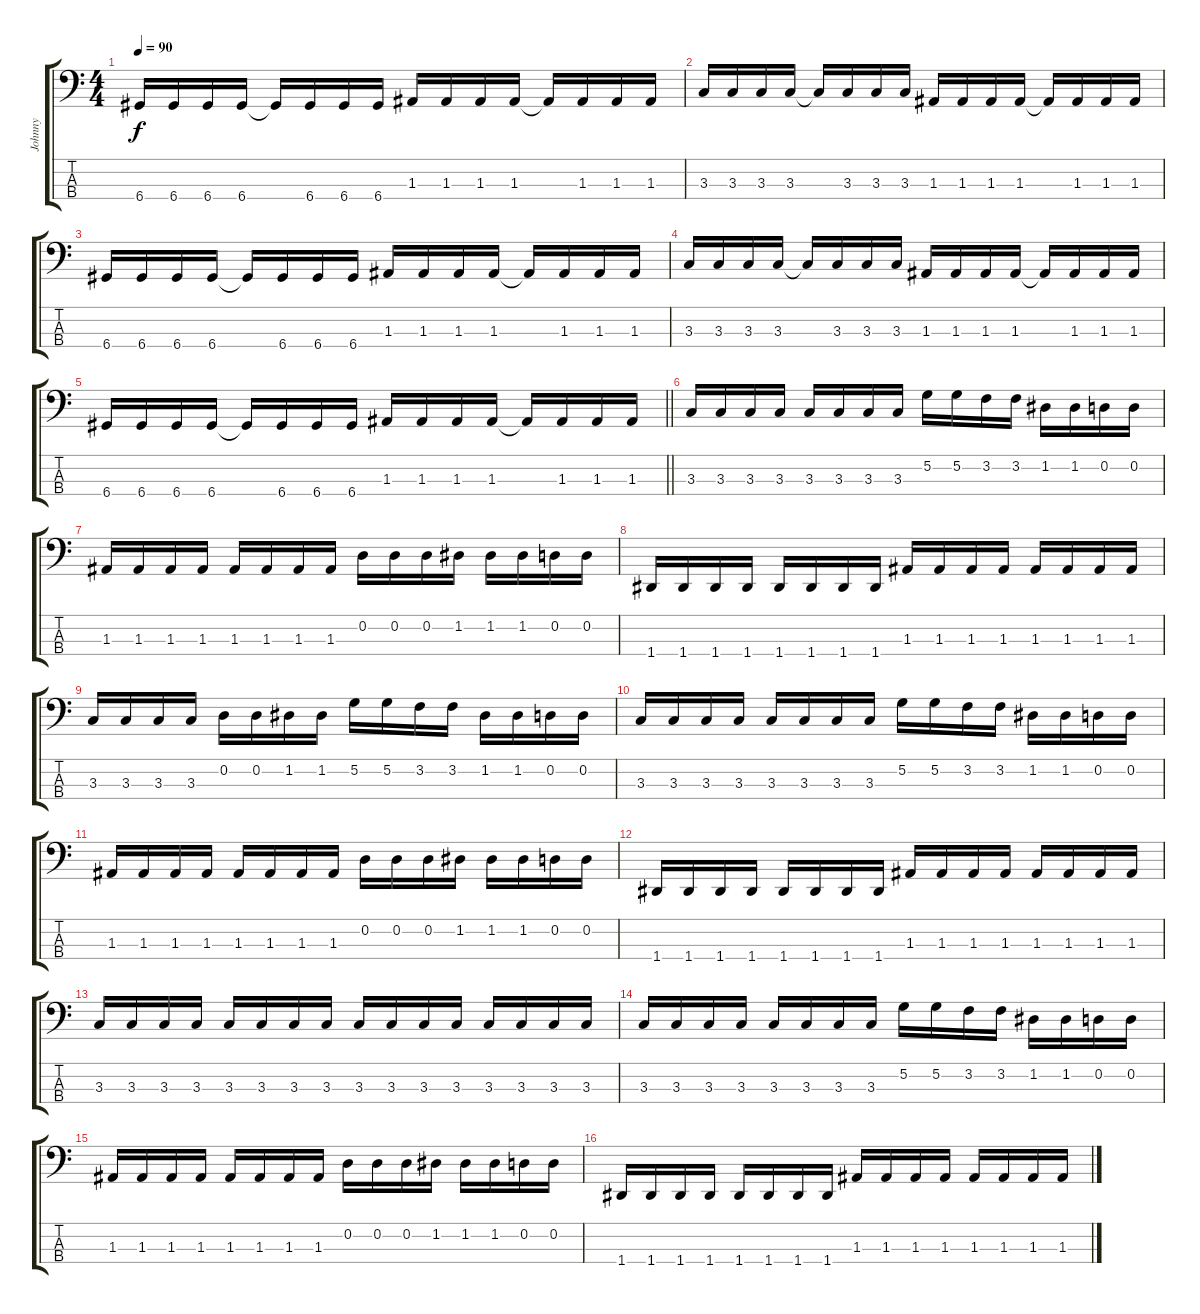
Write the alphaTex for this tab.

\track ("Johnny" "Johnny") {instrument electricbassfinger}
\staff {score tabs}
\tuning (G2 D2 A1 D1) {hide}
\ts (4 4)
\tempo 90
\clef f4
\ks c
6.4.16{dy f} 6.4.16 6.4.16 6.4.16 6.4{t}.16 6.4.16 6.4.16 6.4.16 1.3.16 1.3.16 1.3.16 1.3.16 1.3{t}.16 1.3.16 1.3.16 1.3.16 |
3.3.16 3.3.16 3.3.16 3.3.16 3.3{t}.16 3.3.16 3.3.16 3.3.16 1.3.16 1.3.16 1.3.16 1.3.16 1.3{t}.16 1.3.16 1.3.16 1.3.16 |
6.4.16 6.4.16 6.4.16 6.4.16 6.4{t}.16 6.4.16 6.4.16 6.4.16 1.3.16 1.3.16 1.3.16 1.3.16 1.3{t}.16 1.3.16 1.3.16 1.3.16 |
3.3.16 3.3.16 3.3.16 3.3.16 3.3{t}.16 3.3.16 3.3.16 3.3.16 1.3.16 1.3.16 1.3.16 1.3.16 1.3{t}.16 1.3.16 1.3.16 1.3.16 |
\barLineRight lightlight
6.4.16 6.4.16 6.4.16 6.4.16 6.4{t}.16 6.4.16 6.4.16 6.4.16 1.3.16 1.3.16 1.3.16 1.3.16 1.3{t}.16 1.3.16 1.3.16 1.3.16 |
3.3.16 3.3.16 3.3.16 3.3.16 3.3.16 3.3.16 3.3.16 3.3.16 5.2.16 5.2.16 3.2.16 3.2.16 1.2.16 1.2.16 0.2.16 0.2.16 |
1.3.16 1.3.16 1.3.16 1.3.16 1.3.16 1.3.16 1.3.16 1.3.16 0.2.16 0.2.16 0.2.16 1.2.16 1.2.16 1.2.16 0.2.16 0.2.16 |
1.4.16 1.4.16 1.4.16 1.4.16 1.4.16 1.4.16 1.4.16 1.4.16 1.3.16 1.3.16 1.3.16 1.3.16 1.3.16 1.3.16 1.3.16 1.3.16 |
3.3.16 3.3.16 3.3.16 3.3.16 0.2.16 0.2.16 1.2.16 1.2.16 5.2.16 5.2.16 3.2.16 3.2.16 1.2.16 1.2.16 0.2.16 0.2.16 |
3.3.16 3.3.16 3.3.16 3.3.16 3.3.16 3.3.16 3.3.16 3.3.16 5.2.16 5.2.16 3.2.16 3.2.16 1.2.16 1.2.16 0.2.16 0.2.16 |
1.3.16 1.3.16 1.3.16 1.3.16 1.3.16 1.3.16 1.3.16 1.3.16 0.2.16 0.2.16 0.2.16 1.2.16 1.2.16 1.2.16 0.2.16 0.2.16 |
1.4.16 1.4.16 1.4.16 1.4.16 1.4.16 1.4.16 1.4.16 1.4.16 1.3.16 1.3.16 1.3.16 1.3.16 1.3.16 1.3.16 1.3.16 1.3.16 |
3.3.16 3.3.16 3.3.16 3.3.16 3.3.16 3.3.16 3.3.16 3.3.16 3.3.16 3.3.16 3.3.16 3.3.16 3.3.16 3.3.16 3.3.16 3.3.16 |
3.3.16 3.3.16 3.3.16 3.3.16 3.3.16 3.3.16 3.3.16 3.3.16 5.2.16 5.2.16 3.2.16 3.2.16 1.2.16 1.2.16 0.2.16 0.2.16 |
1.3.16 1.3.16 1.3.16 1.3.16 1.3.16 1.3.16 1.3.16 1.3.16 0.2.16 0.2.16 0.2.16 1.2.16 1.2.16 1.2.16 0.2.16 0.2.16 |
1.4.16 1.4.16 1.4.16 1.4.16 1.4.16 1.4.16 1.4.16 1.4.16 1.3.16 1.3.16 1.3.16 1.3.16 1.3.16 1.3.16 1.3.16 1.3.16
